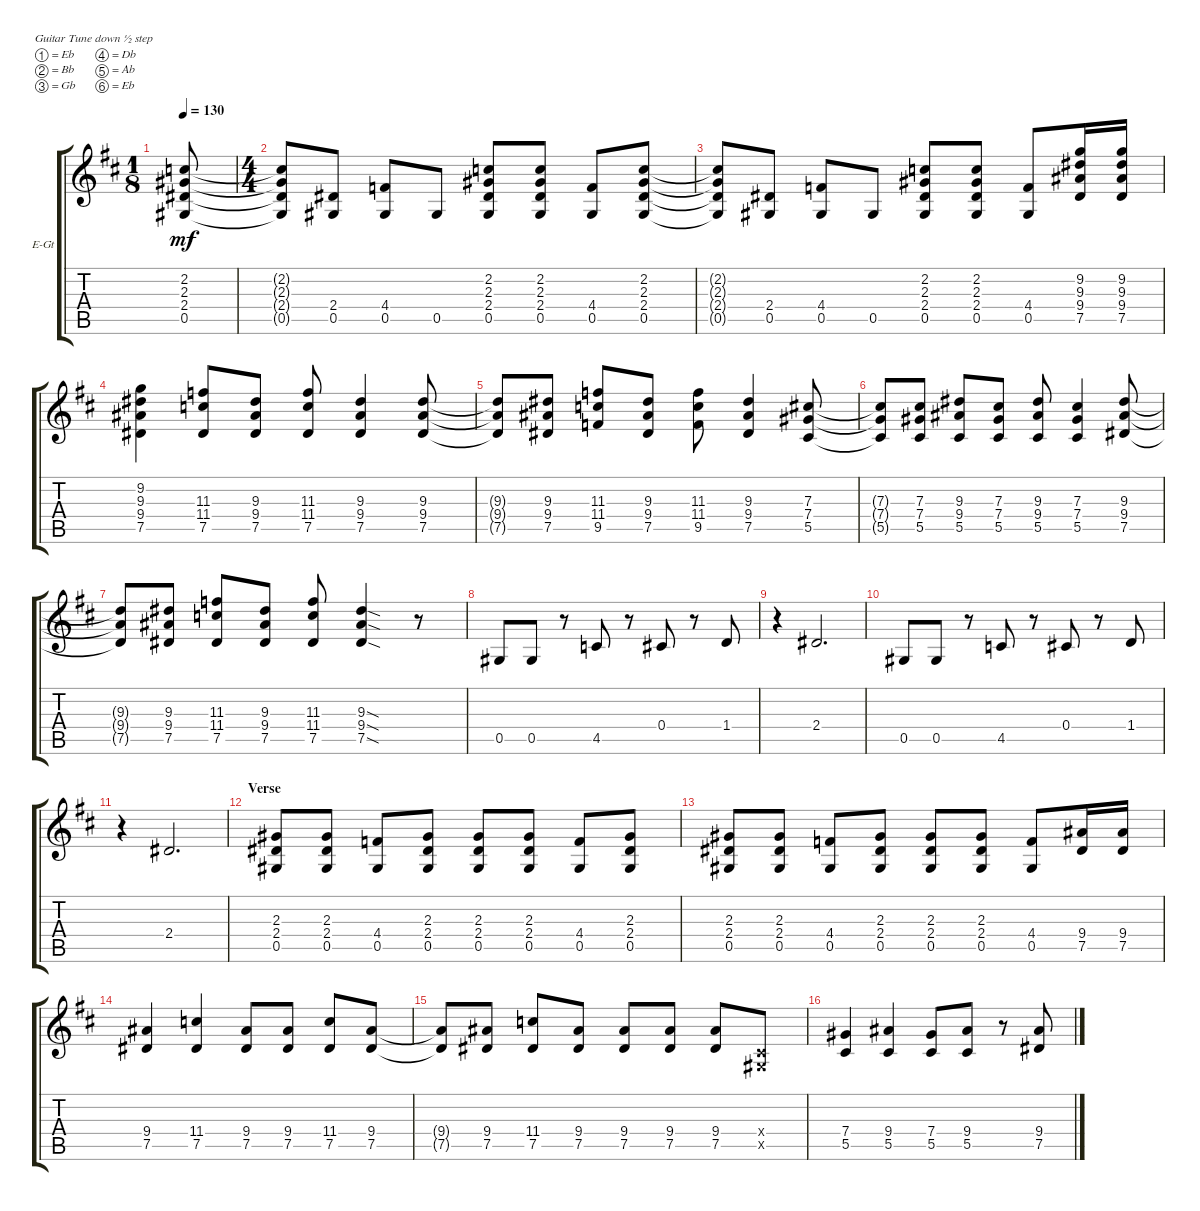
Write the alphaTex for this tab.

\defaultSystemsLayout 4
\bracketExtendMode groupsimilarinstruments
\firstSystemTrackNameOrientation horizontal
\otherSystemsTrackNameOrientation horizontal
\track ("PAU L STANLEY" "E-Gt") {instrument distortionguitar}
\staff {score tabs}
\tuning (Eb4 Bb3 Gb3 Db3 Ab2 Eb2)
\ts (1 8)
\tempo 130
\clef g2
\ks d
(0.5 2.4 2.3 2.2).8{dy mf instrument distortionguitar} |
\ts (4 4)
(2.2{t} 2.3{t} 2.4{t} 0.5{t}).8 (0.5 2.4).8 (4.4 0.5).8 0.5.8 (0.5 2.4 2.3 2.2).8 (2.2 2.3 2.4 0.5).8 (0.5 4.4).8 (0.5 2.4 2.3 2.2).8 |
(2.2{t} 2.3{t} 2.4{t} 0.5{t}).8 (0.5 2.4).8 (4.4 0.5).8 0.5.8 (0.5 2.4 2.3 2.2).8 (2.2 2.3 2.4 0.5).8 (0.5 4.4).8 (7.5 9.4 9.3 9.2).16 (9.2 9.3 9.4 7.5).16 |
(7.5 9.4 9.3 9.2).4 (11.3 11.4 7.5).8 (7.5 9.4 9.3).8 (11.3 11.4 7.5).8 (7.5 9.4 9.3).4 (9.3 9.4 7.5).8 |
(9.3{t} 9.4{t} 7.5{t}).8 (7.5 9.4 9.3).8 (11.3 11.4 9.5).8 (7.5 9.4 9.3).8 (11.3 11.4 9.5).8 (7.5 9.4 9.3).4 (7.3 7.4 5.5).8 |
(7.3{t} 7.4{t} 5.5{t}).8 (5.5 7.4 7.3).8 (9.3 9.4 5.5).8 (5.5 7.4 7.3).8 (5.5 9.4 9.3).8 (7.3 7.4 5.5).4 (7.5 9.4 9.3).8 |
(7.5{t} 9.4{t} 9.3{t}).8 (9.3 9.4 7.5).8 (7.5 11.4 11.3).8 (9.3 9.4 7.5).8 (7.5 11.4 11.3).8 (9.3{sod} 9.4{sod} 7.5{sod}).4 r.8 |
0.5.8 0.5.8 r.8 4.5.8 r.8 0.4.8 r.8 1.4.8 |
r.4 2.4.2{d} |
0.5.8 0.5.8 r.8 4.5.8 r.8 0.4.8 r.8 1.4.8 |
r.4 2.4.2{d} |
\section ("" "Verse")
(0.5 2.4 2.3).8 (2.3 2.4 0.5).8 (0.5 4.4).8 (0.5 2.4 2.3).8 (0.5 2.4 2.3).8 (2.3 2.4 0.5).8 (0.5 4.4).8 (0.5 2.4 2.3).8 |
(0.5 2.4 2.3).8 (2.3 2.4 0.5).8 (0.5 4.4).8 (0.5 2.4 2.3).8 (0.5 2.4 2.3).8 (2.3 2.4 0.5).8 (0.5 4.4).8 (7.5 9.4).16 (9.4 7.5).16 |
(9.4 7.5).4 (7.5 11.4).4 (7.5 9.4).8 (7.5 9.4).8 (7.5 11.4).8 (9.4 7.5).8 |
(9.4{t} 7.5{t}).8 (9.4 7.5).8 (7.5 11.4).8 (7.5 9.4).8 (9.4 7.5).8 (7.5 9.4).8 (9.4 7.5).8 (0.5{x} 0.4{x}).8 |
(5.5 7.4).4 (9.4 5.5).4 (5.5 7.4).8 (9.4 5.5).8 r.8 (7.5 9.4).8
